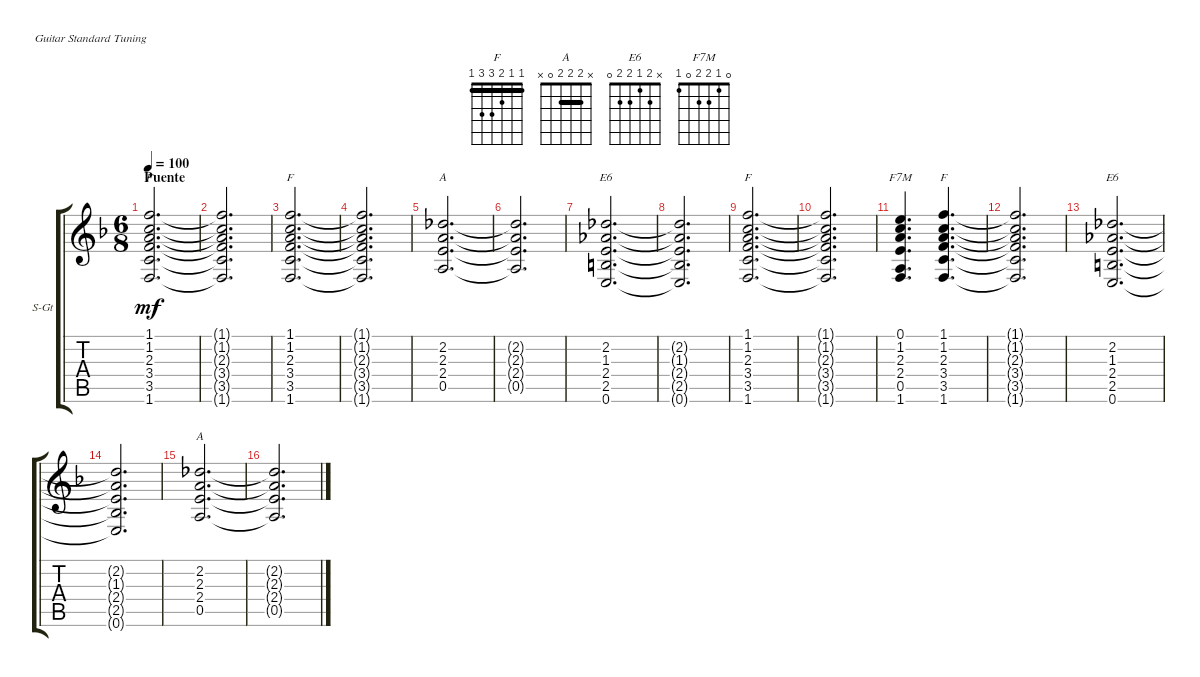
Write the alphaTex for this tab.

\defaultSystemsLayout 4
\bracketExtendMode groupsimilarinstruments
\firstSystemTrackNameOrientation horizontal
\otherSystemsTrackNameOrientation horizontal
\track ("Acustica" "S-Gt") {instrument acousticguitarsteel}
\staff {score tabs}
\tuning (E4 B3 G3 D3 A2 E2)
\chord ("F" 1 1 2 3 3 1) {barre (1 1)}
\chord ("A" x 2 2 2 0 x) {barre (2 2)}
\chord ("E6" x 2 1 2 2 0)
\chord ("F7M" 0 1 2 2 0 1)
\ts (6 8)
\section ("" "Puente")
\tempo 100
\clef g2
\ks dminor
(1.6 3.5 3.4 2.3 1.2 1.1).2{d ch "F" dy mf} |
(1.6{t} 3.5{t} 3.4{t} 2.3{t} 1.2{t} 1.1{t}).2{d} |
(1.6 3.5 3.4 2.3 1.2 1.1).2{d ch "F"} |
(1.6{t} 3.5{t} 3.4{t} 2.3{t} 1.2{t} 1.1{t}).2{d} |
(0.5 2.4 2.3 2.2).2{d ch "A"} |
(0.5{t} 2.4{t} 2.3{t} 2.2{t}).2{d} |
(0.6 2.5 2.4 1.3 2.2).2{d ch "E6"} |
(0.6{t} 2.5{t} 2.4{t} 1.3{t} 2.2{t}).2{d} |
(1.6 3.5 3.4 2.3 1.2 1.1).2{d ch "F"} |
(1.6{t} 3.5{t} 3.4{t} 2.3{t} 1.2{t} 1.1{t}).2{d} |
(1.6 0.5 2.4 2.3 1.2 0.1).4{d ch "F7M"} (1.6 3.5 3.4 2.3 1.2 1.1).4{d ch "F"} |
(1.6{t} 3.5{t} 3.4{t} 2.3{t} 1.2{t} 1.1{t}).2{d} |
(0.6 2.5 2.4 1.3 2.2).2{d ch "E6"} |
(0.6{t} 2.5{t} 2.4{t} 1.3{t} 2.2{t}).2{d} |
(0.5 2.4 2.3 2.2).2{d ch "A"} |
(0.5{t} 2.4{t} 2.3{t} 2.2{t}).2{d}
